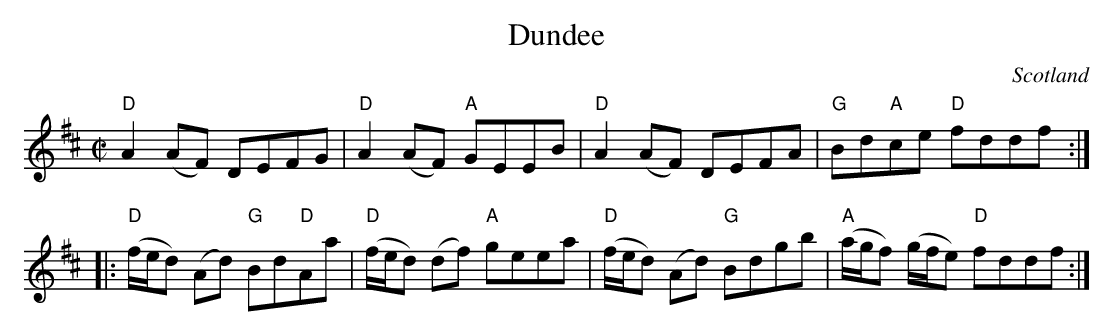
X:1
T:Dundee
O:Scotland
M:C|
L:1/8
K:D
"D"A2 (AF) DEFG|"D"A2 (AF) "A"GEEB|\
"D"A2 (AF) DEFA|"G"Bd"A"ce "D"fddf:|
|:"D"(f/e/d) (Ad) "G"Bd"D"Aa|"D"(f/e/d) (df) "A"geea|\
"D"(f/e/d) (Ad) "G"Bdgb|"A"(a/g/f) (g/f/e) "D"fddf:|
